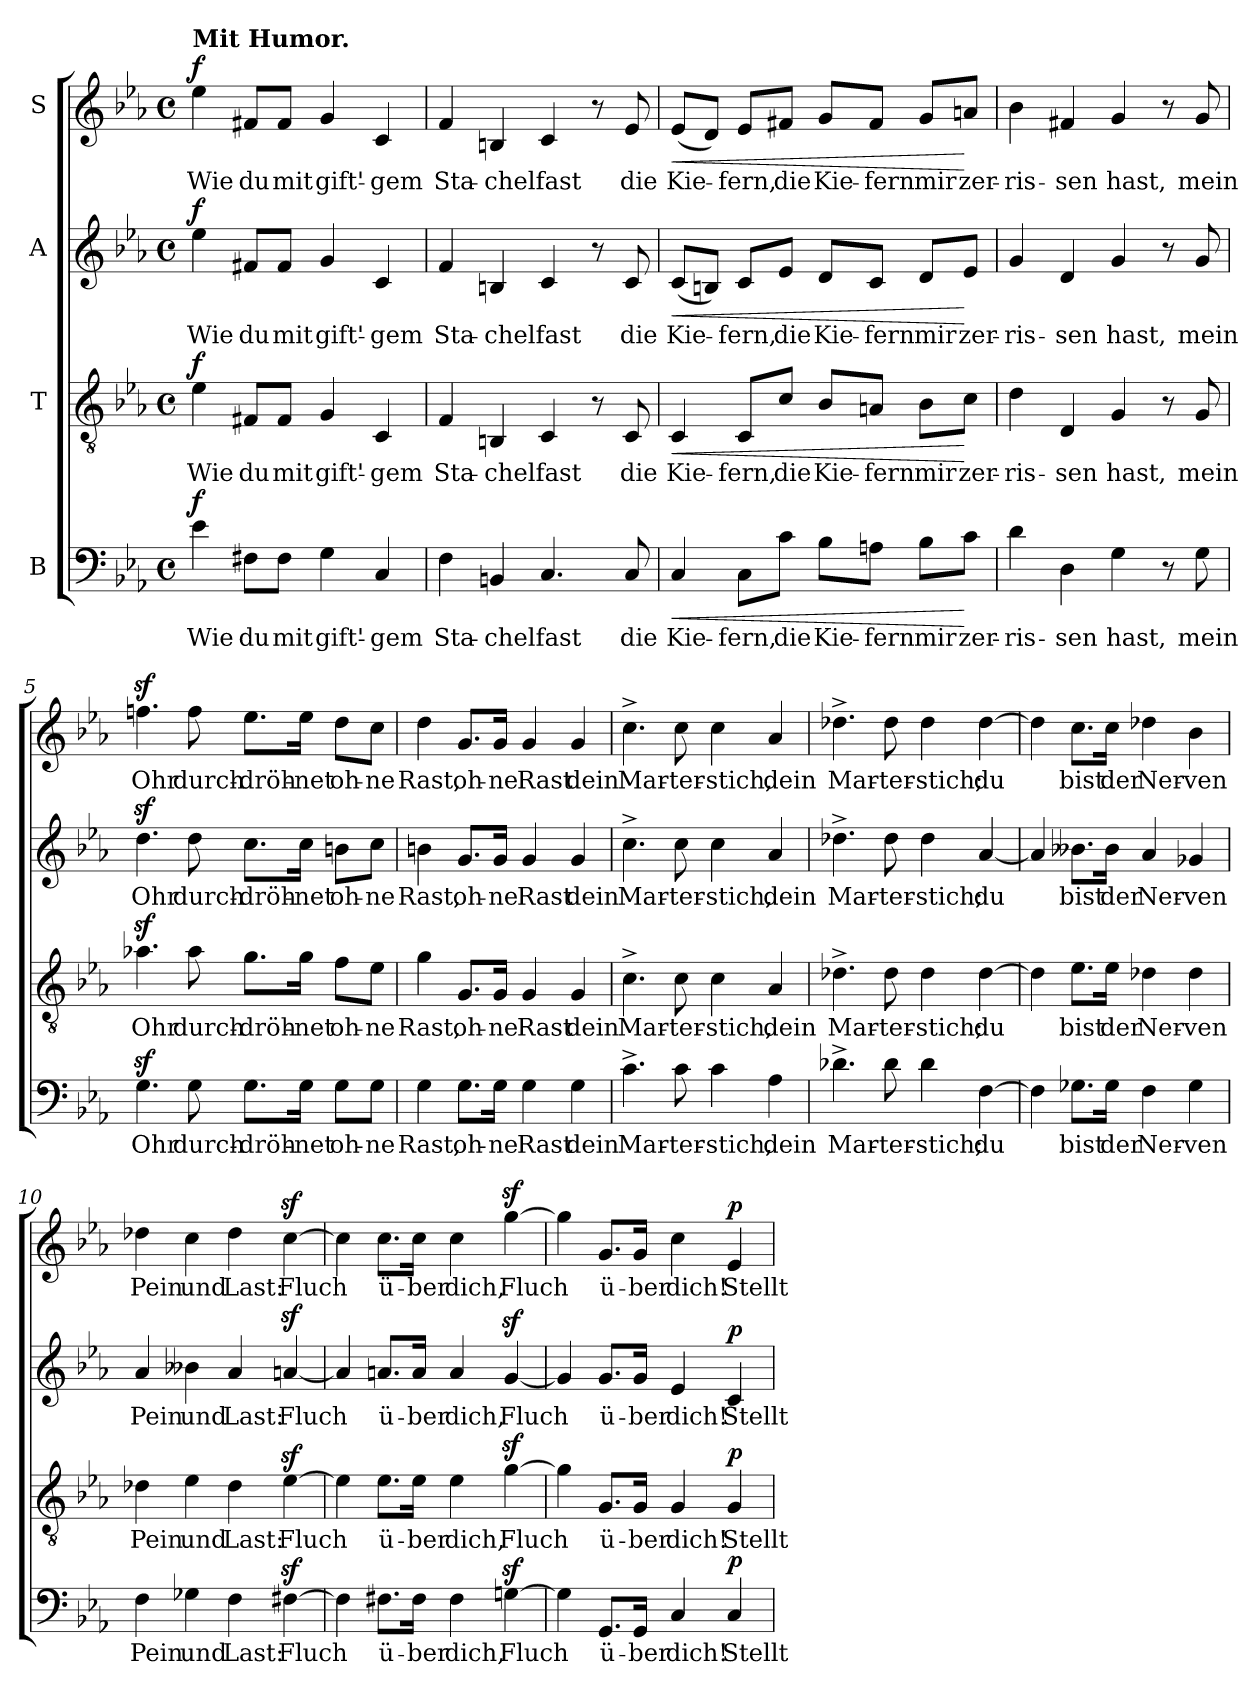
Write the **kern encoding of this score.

**kern	**text	**dynam	**kern	**text	**dynam	**kern	**text	**dynam	**kern	**text	**dynam
*part4	*part4	*part4	*part3	*part3	*part3	*part2	*part2	*part2	*part1	*part1	*part1
*staff4	*staff4	*staff4	*staff3	*staff3	*staff3	*staff2	*staff2	*staff2	*staff1	*staff1	*staff1
*I"B	*	*	*I"T	*	*	*I"A	*	*	*I"S	*	*
*clefF4	*	*	*clefGv2	*	*	*clefG2	*	*	*clefG2	*	*
*k[b-e-a-]	*	*	*k[b-e-a-]	*	*	*k[b-e-a-]	*	*	*k[b-e-a-]	*	*
*E-:	*	*	*E-:	*	*	*E-:	*	*	*E-:	*	*
*M4/4	*	*	*M4/4	*	*	*M4/4	*	*	*M4/4	*	*
*met(c)	*	*	*met(c)	*	*	*met(c)	*	*	*met(c)	*	*
*MM120	*	*	*MM120	*	*	*MM120	*	*	*MM120	*	*
=1	=1	=1	=1	=1	=1	=1	=1	=1	=1	=1	=1
!	!	!	!	!	!	!	!	!	!LO:TX:a:B:t=Mit Humor.	!	!
!	!LO:LY:b	!LO:DY:b	!	!LO:LY:b	!LO:DY:b	!	!LO:LY:b	!LO:DY:b	!	!LO:LY:b	!LO:DY:b
4e-\	Wie	f	4e-\	Wie	f	4ee-\	Wie	f	4ee-\	Wie	f
!	!LO:LY:b	!	!	!LO:LY:b	!	!	!LO:LY:b	!	!	!LO:LY:b	!
8F#X\L	du	.	8F#X/L	du	.	8f#X/L	du	.	8f#X/L	du	.
!	!LO:LY:b	!	!	!LO:LY:b	!	!	!LO:LY:b	!	!	!LO:LY:b	!
8F#\J	mit	.	8F#/J	mit	.	8f#/J	mit	.	8f#/J	mit	.
!	!LO:LY:b	!	!	!LO:LY:b	!	!	!LO:LY:b	!	!	!LO:LY:b	!
4G\	gift'-	.	4G/	gift'-	.	4g/	gift'-	.	4g/	gift'-	.
!	!LO:LY:b	!	!	!LO:LY:b	!	!	!LO:LY:b	!	!	!LO:LY:b	!
4C/	-gem	.	4C/	-gem	.	4c/	-gem	.	4c/	-gem	.
=2	=2	=2	=2	=2	=2	=2	=2	=2	=2	=2	=2
!	!LO:LY:b	!	!	!LO:LY:b	!	!	!LO:LY:b	!	!	!LO:LY:b	!
4F\	Sta-	.	4F/	Sta-	.	4f/	Sta-	.	4f/	Sta-	.
!	!LO:LY:b	!	!	!LO:LY:b	!	!	!LO:LY:b	!	!	!LO:LY:b	!
4BBn/	-chel	.	4BBn/	-chel	.	4Bn/	-chel	.	4Bn/	-chel	.
!	!LO:LY:b	!	!	!LO:LY:b	!	!	!LO:LY:b	!	!	!LO:LY:b	!
4.C/	fast	.	4C/	fast	.	4c/	fast	.	4c/	fast	.
.	.	.	8r	.	.	8r	.	.	8r	.	.
!	!LO:LY:b	!	!	!LO:LY:b	!	!	!LO:LY:b	!	!	!LO:LY:b	!
8C/	die	.	8C/	die	.	8c/	die	.	8e-/	die	.
=3	=3	=3	=3	=3	=3	=3	=3	=3	=3	=3	=3
!	!LO:LY:b	!LO:HP:b	!	!LO:LY:b	!LO:HP:b	!	!LO:LY:b	!LO:HP:b	!	!LO:LY:b	!LO:HP:b
4C/	Kie-	<	4C/	Kie-	<	(<8c/L	Kie-	<	(<8e-/L	Kie-	<
.	.	.	.	.	.	8Bn/J)	.	.	8d/J)	.	.
!	!LO:LY:b	!	!	!LO:LY:b	!	!	!LO:LY:b	!	!	!LO:LY:b	!
8C\L	-fern,	.	8C/L	-fern,	.	8c/L	-fern,	.	8e-/L	-fern,	.
!	!LO:LY:b	!	!	!LO:LY:b	!	!	!LO:LY:b	!	!	!LO:LY:b	!
8c\J	die	.	8c/J	die	.	8e-/J	die	.	8f#X/J	die	.
!	!LO:LY:b	!	!	!LO:LY:b	!	!	!LO:LY:b	!	!	!LO:LY:b	!
8B-\L	Kie-	.	8B-/L	Kie-	.	8d/L	Kie-	.	8g/L	Kie-	.
!	!LO:LY:b	!	!	!LO:LY:b	!	!	!LO:LY:b	!	!	!LO:LY:b	!
8An\J	-fern	.	8An/J	-fern	.	8c/J	-fern	.	8f#/J	-fern	.
!	!LO:LY:b	!	!	!LO:LY:b	!	!	!LO:LY:b	!	!	!LO:LY:b	!
8B-\L	mir	.	8B-\L	mir	.	8d/L	mir	.	8g/L	mir	.
!	!LO:LY:b	!	!	!LO:LY:b	!	!	!LO:LY:b	!	!	!LO:LY:b	!
8c\J	zer-	[	8c\J	zer-	[	8e-/J	zer-	[	8an/J	zer-	[
!!LO:LB:g=z
=4	=4	=4	=4	=4	=4	=4	=4	=4	=4	=4	=4
!	!LO:LY:b	!	!	!LO:LY:b	!	!	!LO:LY:b	!	!	!LO:LY:b	!
4d\	-ris-	.	4d\	-ris-	.	4g/	-ris-	.	4b-\	-ris-	.
!	!LO:LY:b	!	!	!LO:LY:b	!	!	!LO:LY:b	!	!	!LO:LY:b	!
4D\	-sen	.	4D/	-sen	.	4d/	-sen	.	4f#X/	-sen	.
!	!LO:LY:b	!	!	!LO:LY:b	!	!	!LO:LY:b	!	!	!LO:LY:b	!
4G\	hast,	.	4G/	hast,	.	4g/	hast,	.	4g/	hast,	.
8r	.	.	8r	.	.	8r	.	.	8r	.	.
!	!LO:LY:b	!	!	!LO:LY:b	!	!	!LO:LY:b	!	!	!LO:LY:b	!
8G\	mein	.	8G/	mein	.	8g/	mein	.	8g/	mein	.
=5	=5	=5	=5	=5	=5	=5	=5	=5	=5	=5	=5
!	!LO:LY:b	!	!	!LO:LY:b	!	!	!LO:LY:b	!	!	!LO:LY:b	!
4.Gz<\	Ohr	.	4.a-Xz<\	Ohr	.	4.ddz<\	Ohr	.	4.ffnz<\	Ohr	.
!	!LO:LY:b	!	!	!LO:LY:b	!	!	!LO:LY:b	!	!	!LO:LY:b	!
8G\	durch-	.	8a-\	durch-	.	8dd\	durch-	.	8ff\	durch-	.
!	!LO:LY:b	!	!	!LO:LY:b	!	!	!LO:LY:b	!	!	!LO:LY:b	!
8.G\L	-dröh-	.	8.g\L	-dröh-	.	8.cc\L	-dröh-	.	8.ee-\L	-dröh-	.
!	!LO:LY:b	!	!	!LO:LY:b	!	!	!LO:LY:b	!	!	!LO:LY:b	!
16G\Jk	-net	.	16g\Jk	-net	.	16cc\Jk	-net	.	16ee-\Jk	-net	.
!	!LO:LY:b	!	!	!LO:LY:b	!	!	!LO:LY:b	!	!	!LO:LY:b	!
8G\L	oh-	.	8f\L	oh-	.	8bn\L	oh-	.	8dd\L	oh-	.
!	!LO:LY:b	!	!	!LO:LY:b	!	!	!LO:LY:b	!	!	!LO:LY:b	!
8G\J	-ne	.	8e-\J	-ne	.	8cc\J	-ne	.	8cc\J	-ne	.
=6	=6	=6	=6	=6	=6	=6	=6	=6	=6	=6	=6
!	!LO:LY:b	!	!	!LO:LY:b	!	!	!LO:LY:b	!	!	!LO:LY:b	!
4G\	Rast,	.	4g\	Rast,	.	4bn\	Rast,	.	4dd\	Rast,	.
!	!LO:LY:b	!	!	!LO:LY:b	!	!	!LO:LY:b	!	!	!LO:LY:b	!
8.G\L	oh-	.	8.G/L	oh-	.	8.g/L	oh-	.	8.g/L	oh-	.
!	!LO:LY:b	!	!	!LO:LY:b	!	!	!LO:LY:b	!	!	!LO:LY:b	!
16G\Jk	-ne	.	16G/Jk	-ne	.	16g/Jk	-ne	.	16g/Jk	-ne	.
!	!LO:LY:b	!	!	!LO:LY:b	!	!	!LO:LY:b	!	!	!LO:LY:b	!
4G\	Rast	.	4G/	Rast	.	4g/	Rast	.	4g/	Rast	.
!	!LO:LY:b	!	!	!LO:LY:b	!	!	!LO:LY:b	!	!	!LO:LY:b	!
4G\	dein	.	4G/	dein	.	4g/	dein	.	4g/	dein	.
=7	=7	=7	=7	=7	=7	=7	=7	=7	=7	=7	=7
!	!LO:LY:b	!	!	!LO:LY:b	!	!	!LO:LY:b	!	!	!LO:LY:b	!
4.c^\	Mar-	.	4.c^\	Mar-	.	4.cc^\	Mar-	.	4.cc^\	Mar-	.
!	!LO:LY:b	!	!	!LO:LY:b	!	!	!LO:LY:b	!	!	!LO:LY:b	!
8c\	-ter-	.	8c\	-ter-	.	8cc\	-ter-	.	8cc\	-ter-	.
!	!LO:LY:b	!	!	!LO:LY:b	!	!	!LO:LY:b	!	!	!LO:LY:b	!
4c\	-stich,	.	4c\	-stich,	.	4cc\	-stich,	.	4cc\	-stich,	.
!	!LO:LY:b	!	!	!LO:LY:b	!	!	!LO:LY:b	!	!	!LO:LY:b	!
4A-\	dein	.	4A-/	dein	.	4a-/	dein	.	4a-/	dein	.
!!LO:PB:g=z
=8	=8	=8	=8	=8	=8	=8	=8	=8	=8	=8	=8
!	!LO:LY:b	!	!	!LO:LY:b	!	!	!LO:LY:b	!	!	!LO:LY:b	!
4.d-X^\	Mar-	.	4.d-X^\	Mar-	.	4.dd-X^\	Mar-	.	4.dd-X^\	Mar-	.
!	!LO:LY:b	!	!	!LO:LY:b	!	!	!LO:LY:b	!	!	!LO:LY:b	!
8d-\	-ter-	.	8d-\	-ter-	.	8dd-\	-ter-	.	8dd-\	-ter-	.
!	!LO:LY:b	!	!	!LO:LY:b	!	!	!LO:LY:b	!	!	!LO:LY:b	!
4d-\	-stich;	.	4d-\	-stich;	.	4dd-\	-stich;	.	4dd-\	-stich;	.
!	!LO:LY:b	!	!	!LO:LY:b	!	!	!LO:LY:b	!	!	!LO:LY:b	!
[4F\	du	.	[4d-\	du	.	[4a-/	du	.	[4dd-\	du	.
=9	=9	=9	=9	=9	=9	=9	=9	=9	=9	=9	=9
4F\]	.	.	4d-\]	.	.	4a-/]	.	.	4dd-\]	.	.
!	!LO:LY:b	!	!	!LO:LY:b	!	!	!LO:LY:b	!	!	!LO:LY:b	!
8.G-X\L	bist	.	8.e-\L	bist	.	8.b--X\L	bist	.	8.cc\L	bist	.
!	!LO:LY:b	!	!	!LO:LY:b	!	!	!LO:LY:b	!	!	!LO:LY:b	!
16G-\Jk	der	.	16e-\Jk	der	.	16b--\Jk	der	.	16cc\Jk	der	.
!	!LO:LY:b	!	!	!LO:LY:b	!	!	!LO:LY:b	!	!	!LO:LY:b	!
4F\	Ner-	.	4d-X\	Ner-	.	4a-/	Ner-	.	4dd-X\	Ner-	.
!	!LO:LY:b	!	!	!LO:LY:b	!	!	!LO:LY:b	!	!	!LO:LY:b	!
4G-\	-ven	.	4d-\	-ven	.	4g-X/	-ven	.	4b-\	-ven	.
=10	=10	=10	=10	=10	=10	=10	=10	=10	=10	=10	=10
!	!LO:LY:b	!	!	!LO:LY:b	!	!	!LO:LY:b	!	!	!LO:LY:b	!
4F\	Pein	.	4d-X\	Pein	.	4a-/	Pein	.	4dd-X\	Pein	.
!	!LO:LY:b	!	!	!LO:LY:b	!	!	!LO:LY:b	!	!	!LO:LY:b	!
4G-X\	und	.	4e-\	und	.	4b--X\	und	.	4cc\	und	.
!	!LO:LY:b	!	!	!LO:LY:b	!	!	!LO:LY:b	!	!	!LO:LY:b	!
4F\	Last:	.	4d-\	Last:	.	4a-/	Last:	.	4dd-\	Last:	.
!	!LO:LY:b	!	!	!LO:LY:b	!	!	!LO:LY:b	!	!	!LO:LY:b	!
[4F#Xz<\	Fluch	.	[4e-z<\	Fluch	.	[4anz</	Fluch	.	[4ccz<\	Fluch	.
=11	=11	=11	=11	=11	=11	=11	=11	=11	=11	=11	=11
4F#\]	.	.	4e-\]	.	.	4a/]	.	.	4cc\]	.	.
!	!LO:LY:b	!	!	!LO:LY:b	!	!	!LO:LY:b	!	!	!LO:LY:b	!
8.F#X\L	ü-	.	8.e-\L	ü-	.	8.an/L	ü-	.	8.cc\L	ü-	.
!	!LO:LY:b	!	!	!LO:LY:b	!	!	!LO:LY:b	!	!	!LO:LY:b	!
16F#\Jk	-ber	.	16e-\Jk	-ber	.	16a/Jk	-ber	.	16cc\Jk	-ber	.
!	!LO:LY:b	!	!	!LO:LY:b	!	!	!LO:LY:b	!	!	!LO:LY:b	!
4F#\	dich,	.	4e-\	dich,	.	4a/	dich,	.	4cc\	dich,	.
!	!LO:LY:b	!	!	!LO:LY:b	!	!	!LO:LY:b	!	!	!LO:LY:b	!
[4Gnz<\	Fluch	.	[4gz<\	Fluch	.	[4gz</	Fluch	.	[4ggz<\	Fluch	.
!!LO:PB:g=z
=12	=12	=12	=12	=12	=12	=12	=12	=12	=12	=12	=12
4G\]	.	.	4g\]	.	.	4g/]	.	.	4gg\]	.	.
!	!LO:LY:b	!	!	!LO:LY:b	!	!	!LO:LY:b	!	!	!LO:LY:b	!
8.GG/L	ü-	.	8.G/L	ü-	.	8.g/L	ü-	.	8.g/L	ü-	.
!	!LO:LY:b	!	!	!LO:LY:b	!	!	!LO:LY:b	!	!	!LO:LY:b	!
16GG/Jk	-ber	.	16G/Jk	-ber	.	16g/Jk	-ber	.	16g/Jk	-ber	.
!	!LO:LY:b	!	!	!LO:LY:b	!	!	!LO:LY:b	!	!	!LO:LY:b	!
4C/	dich!	.	4G/	dich!	.	4e-/	dich!	.	4cc\	dich!	.
!	!LO:LY:b	!LO:DY:b	!	!LO:LY:b	!LO:DY:b	!	!LO:LY:b	!LO:DY:b	!	!LO:LY:b	!LO:DY:b
4C/	Stellt	p	4G/	Stellt	p	4c/	Stellt	p	4e-/	Stellt	p
=	=	=	=	=	=	=	=	=	=	=	=
*-	*-	*-	*-	*-	*-	*-	*-	*-	*-	*-	*-
